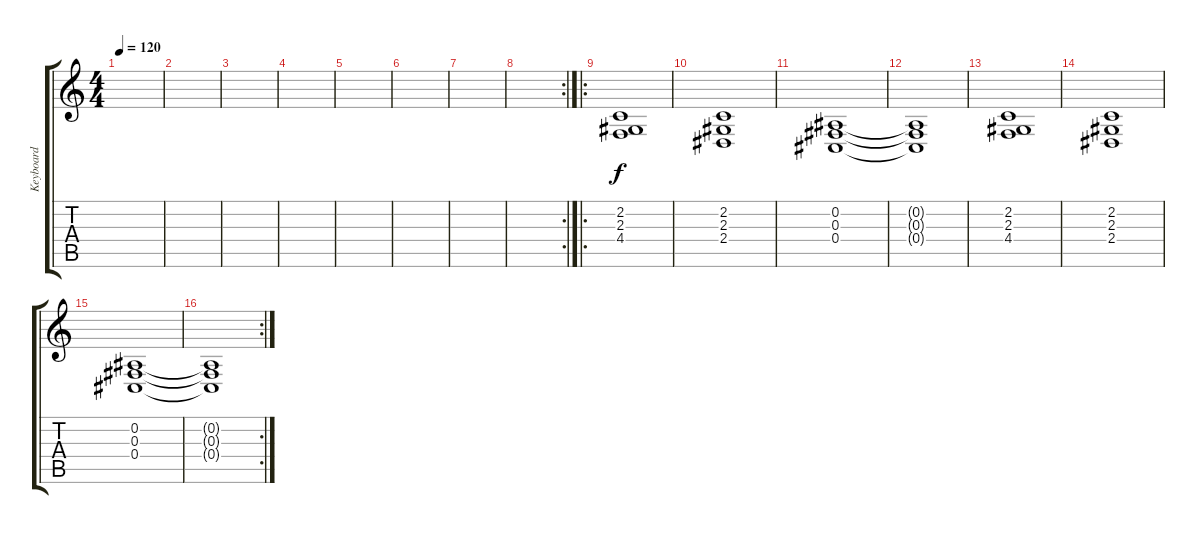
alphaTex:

\track ("Keyboard" "Keyboard") {instrument choiraahs}
\staff {score tabs}
\tuning (Eb4 Bb3 Gb3 Db3 Ab2 Eb2) {hide}
\ts (4 4)
\tempo 120
\clef g2
\ks c
|
|
|
|
|
|
|
\rc 2
|
\ro
(2.2 2.3 4.4).1 |
(2.2 2.3 2.4).1 |
(0.2 0.3 0.4).1 |
(0.2{t} 0.3{t} 0.4{t}).1 |
(2.2 2.3 4.4).1 |
(2.2 2.3 2.4).1 |
(0.2 0.3 0.4).1 |
\rc 2
(0.2{t} 0.3{t} 0.4{t}).1
